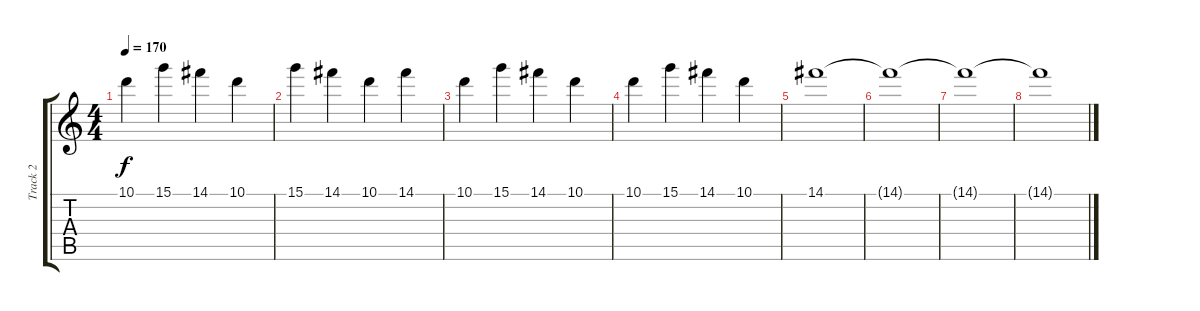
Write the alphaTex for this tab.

\track ("Track 2" "Track 2") {instrument overdrivenguitar}
\staff {score tabs}
\tuning (E4 B3 G3 D3 A2 E2) {hide}
\ts (4 4)
\tempo 170
\clef g2
\ks c
10.1.4{dy f} 15.1.4 14.1.4 10.1.4 |
15.1.4 14.1.4 10.1.4 14.1.4 |
10.1.4 15.1.4 14.1.4 10.1.4 |
10.1.4 15.1.4 14.1.4 10.1.4 |
14.1.1{volume 12} |
14.1{t}.1{volume 10} |
14.1{t}.1{volume 8} |
14.1{t}.1{volume 7}
